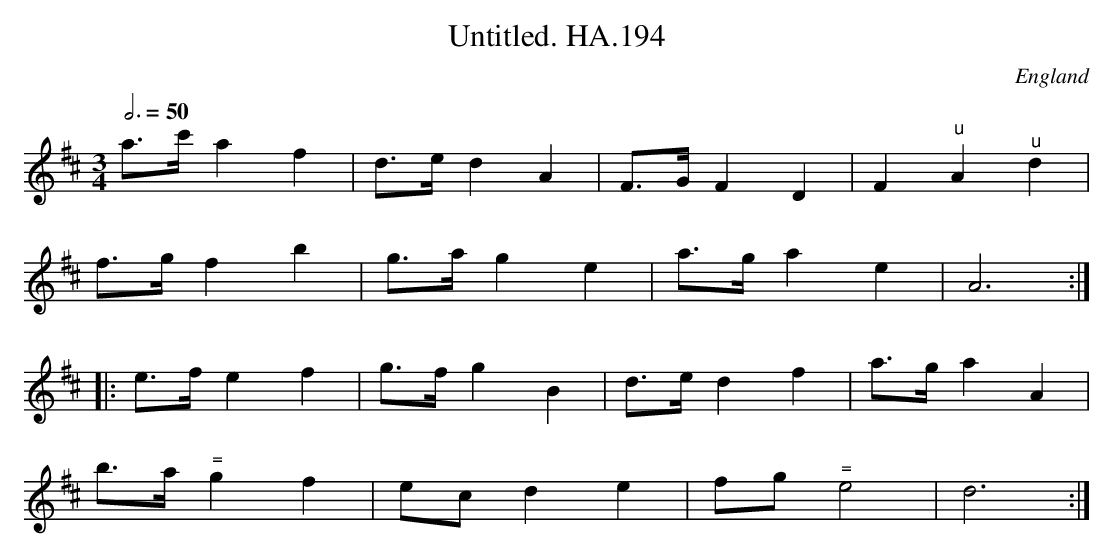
X:1
T:Untitled. HA.194
L:1/8
M:3/4
O:England
Q:3/4=50
K:D
a>c'a2f2|d>ed2A2|F>GF2D2|F2"^u"A2"^u"d2|!
f>gf2b2|g>ag2e2|a>ga2e2|A6:|!
|:e>f e2f2|g>fg2B2|d>ed2f2|a>ga2A2|!
b>a"^="g2f2|ecd2e2|fg"^="e4|d6:|
